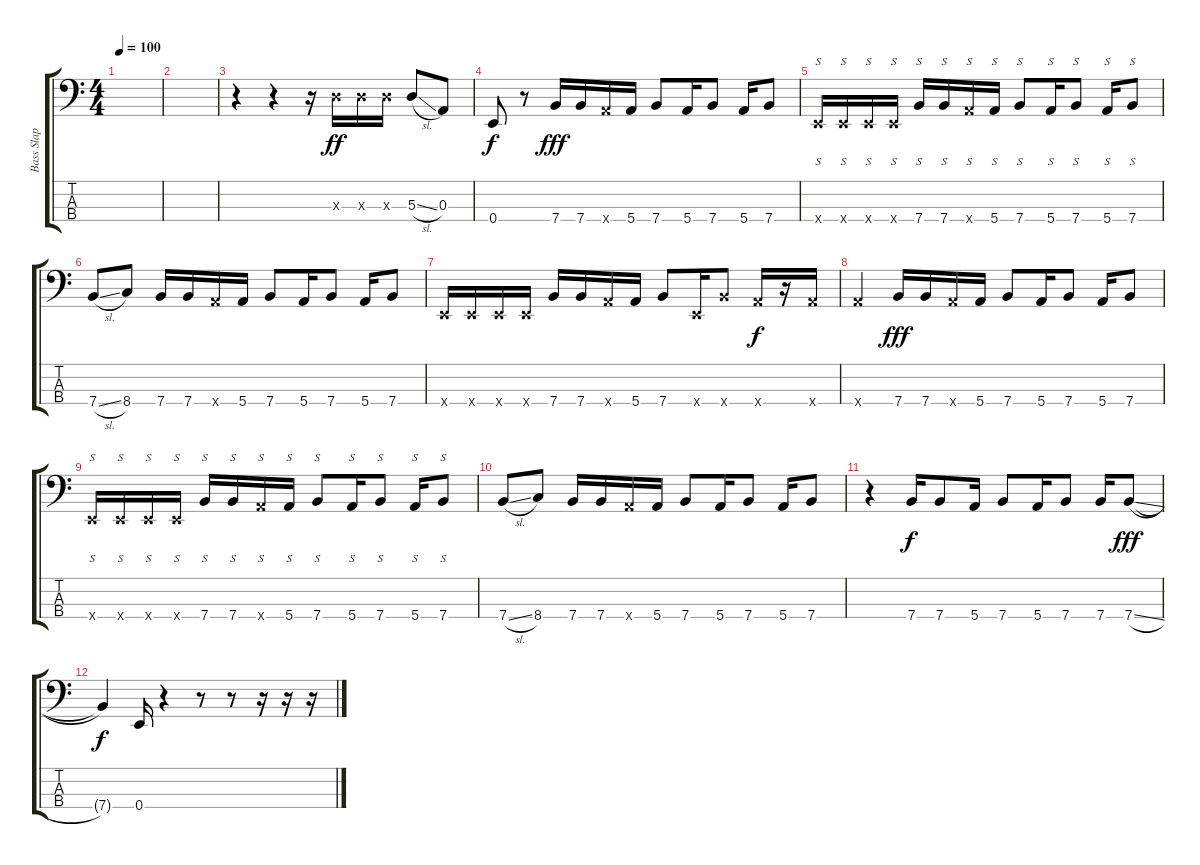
\track ("Bass Slap" "Bass Slap") {instrument slapbass1}
\staff {score tabs}
\tuning (G2 D2 A1 E1) {hide}
\ts (4 4)
\tempo 100
\clef f4
\ks c
|
|
r.4 r.4 r.16 5.3{x}.16{dy ff} 5.3{x}.16 5.3{x}.16 5.3{sl}.8 0.3.8 |
0.4.8{dy f} r.8 7.4.16{dy fff} 7.4.16 5.4{x}.16 5.4.16 7.4.8 5.4.16 7.4.8 5.4.16 7.4.8 |
0.4{x}.16{s} 0.4{x}.16{s} 0.4{x}.16{s} 0.4{x}.16{s} 7.4.16{s} 7.4.16{s} 5.4{x}.16{s} 5.4.16{s} 7.4.8{s} 5.4.16{s} 7.4.8{s} 5.4.16{s} 7.4.8{s} |
7.4{sl}.8 8.4.8 7.4.16 7.4.16 5.4{x}.16 5.4.16 7.4.8 5.4.16 7.4.8 5.4.16 7.4.8 |
0.4{x}.16 0.4{x}.16 0.4{x}.16 0.4{x}.16 7.4.16 7.4.16 5.4{x}.16 5.4.16 7.4.8 0.4{x}.16 7.4{x}.8 5.4{x}.16{dy f} r.16 5.4{x}.16 |
5.4{x}.4 7.4.16{dy fff} 7.4.16 5.4{x}.16 5.4.16 7.4.8 5.4.16 7.4.8 5.4.16 7.4.8 |
0.4{x}.16{s} 0.4{x}.16{s} 0.4{x}.16{s} 0.4{x}.16{s} 7.4.16{s} 7.4.16{s} 5.4{x}.16{s} 5.4.16{s} 7.4.8{s} 5.4.16{s} 7.4.8{s} 5.4.16{s} 7.4.8{s} |
7.4{sl}.8 8.4.8 7.4.16 7.4.16 5.4{x}.16 5.4.16 7.4.8 5.4.16 7.4.8 5.4.16 7.4.8 |
r.4 7.4.16{dy f} 7.4.8 5.4.16 7.4.8 5.4.16 7.4.8 7.4.16 7.4{sl}.8{dy fff} |
7.4{t}.4{dy f} 0.4.16 r.4 r.8 r.8 r.16 r.16 r.16
